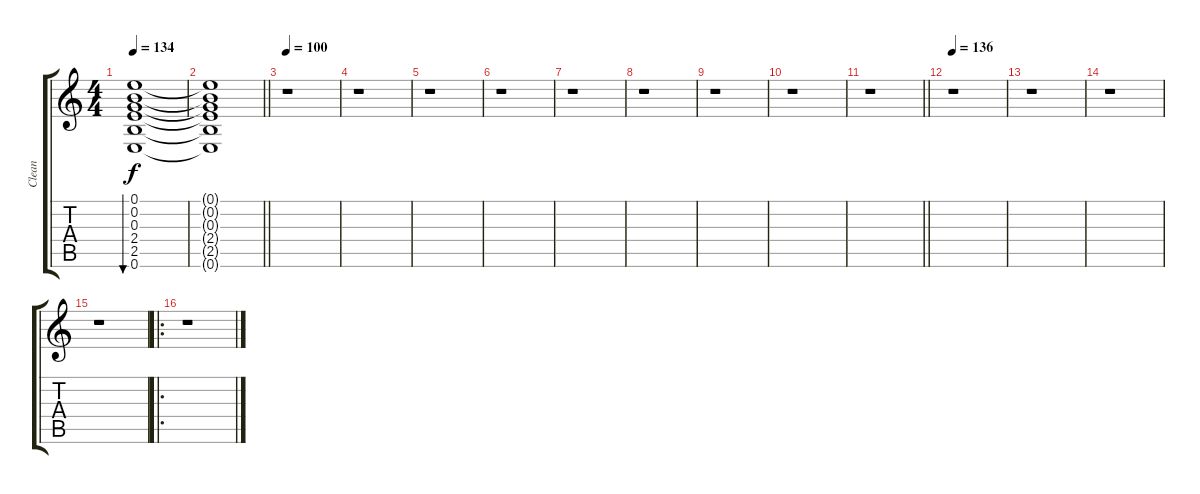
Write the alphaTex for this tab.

\track ("Clean" "Clean") {instrument electricguitarclean}
\staff {score tabs}
\tuning (E4 B3 G3 D3 A2 E2) {hide}
\ts (4 4)
\tempo 134
\clef g2
\ks c
(0.1 0.2 0.3 2.4 2.5 0.6).1{bu 480 dy f} |
\barLineRight lightlight
(0.1{t} 0.2{t} 0.3{t} 2.4{t} 2.5{t} 0.6{t}).1 |
\tempo 100
r.1 |
r.1 |
r.1 |
r.1 |
r.1 |
r.1 |
r.1 |
r.1 |
\barLineRight lightlight
r.1 |
\tempo 136
r.1 |
r.1 |
r.1 |
r.1 |
\ro
r.1
